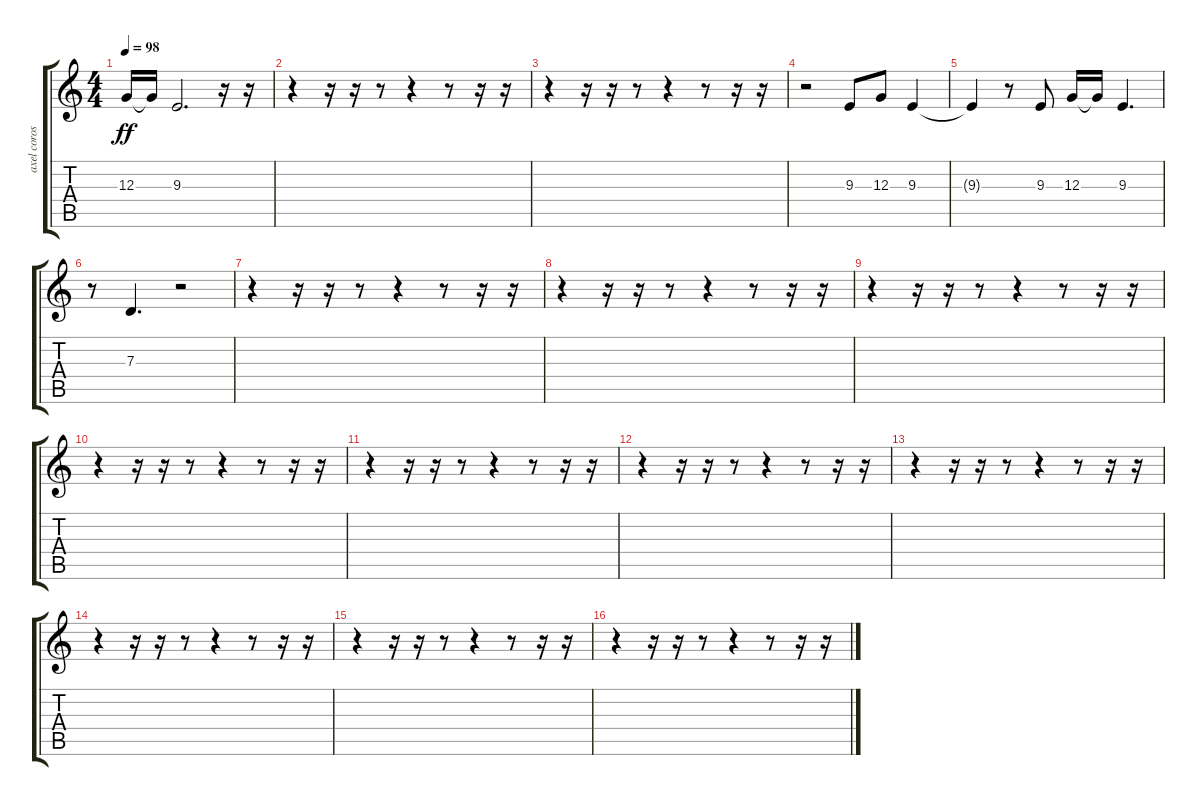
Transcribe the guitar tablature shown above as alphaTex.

\track ("axel coros" "axel coros") {instrument clarinet}
\staff {score tabs}
\tuning (E4 B3 G3 D3 A2 E2) {hide}
\ts (4 4)
\tempo 98
\clef g2
\ks c
12.3.16{dy ff} 12.3{t}.16 9.3.2{d} r.16 r.16 |
r.4 r.16 r.16 r.8 r.4 r.8 r.16 r.16 |
r.4 r.16 r.16 r.8 r.4 r.8 r.16 r.16 |
r.2 9.3.8 12.3.8 9.3.4 |
9.3{t}.4 r.8 9.3.8 12.3.16 12.3{t}.16 9.3.4{d} |
r.8 7.3.4{d} r.2 |
r.4 r.16 r.16 r.8 r.4 r.8 r.16 r.16 |
r.4 r.16 r.16 r.8 r.4 r.8 r.16 r.16 |
r.4 r.16 r.16 r.8 r.4 r.8 r.16 r.16 |
r.4 r.16 r.16 r.8 r.4 r.8 r.16 r.16 |
r.4 r.16 r.16 r.8 r.4 r.8 r.16 r.16 |
r.4 r.16 r.16 r.8 r.4 r.8 r.16 r.16 |
r.4 r.16 r.16 r.8 r.4 r.8 r.16 r.16 |
r.4 r.16 r.16 r.8 r.4 r.8 r.16 r.16 |
r.4 r.16 r.16 r.8 r.4 r.8 r.16 r.16 |
r.4 r.16 r.16 r.8 r.4 r.8 r.16 r.16
